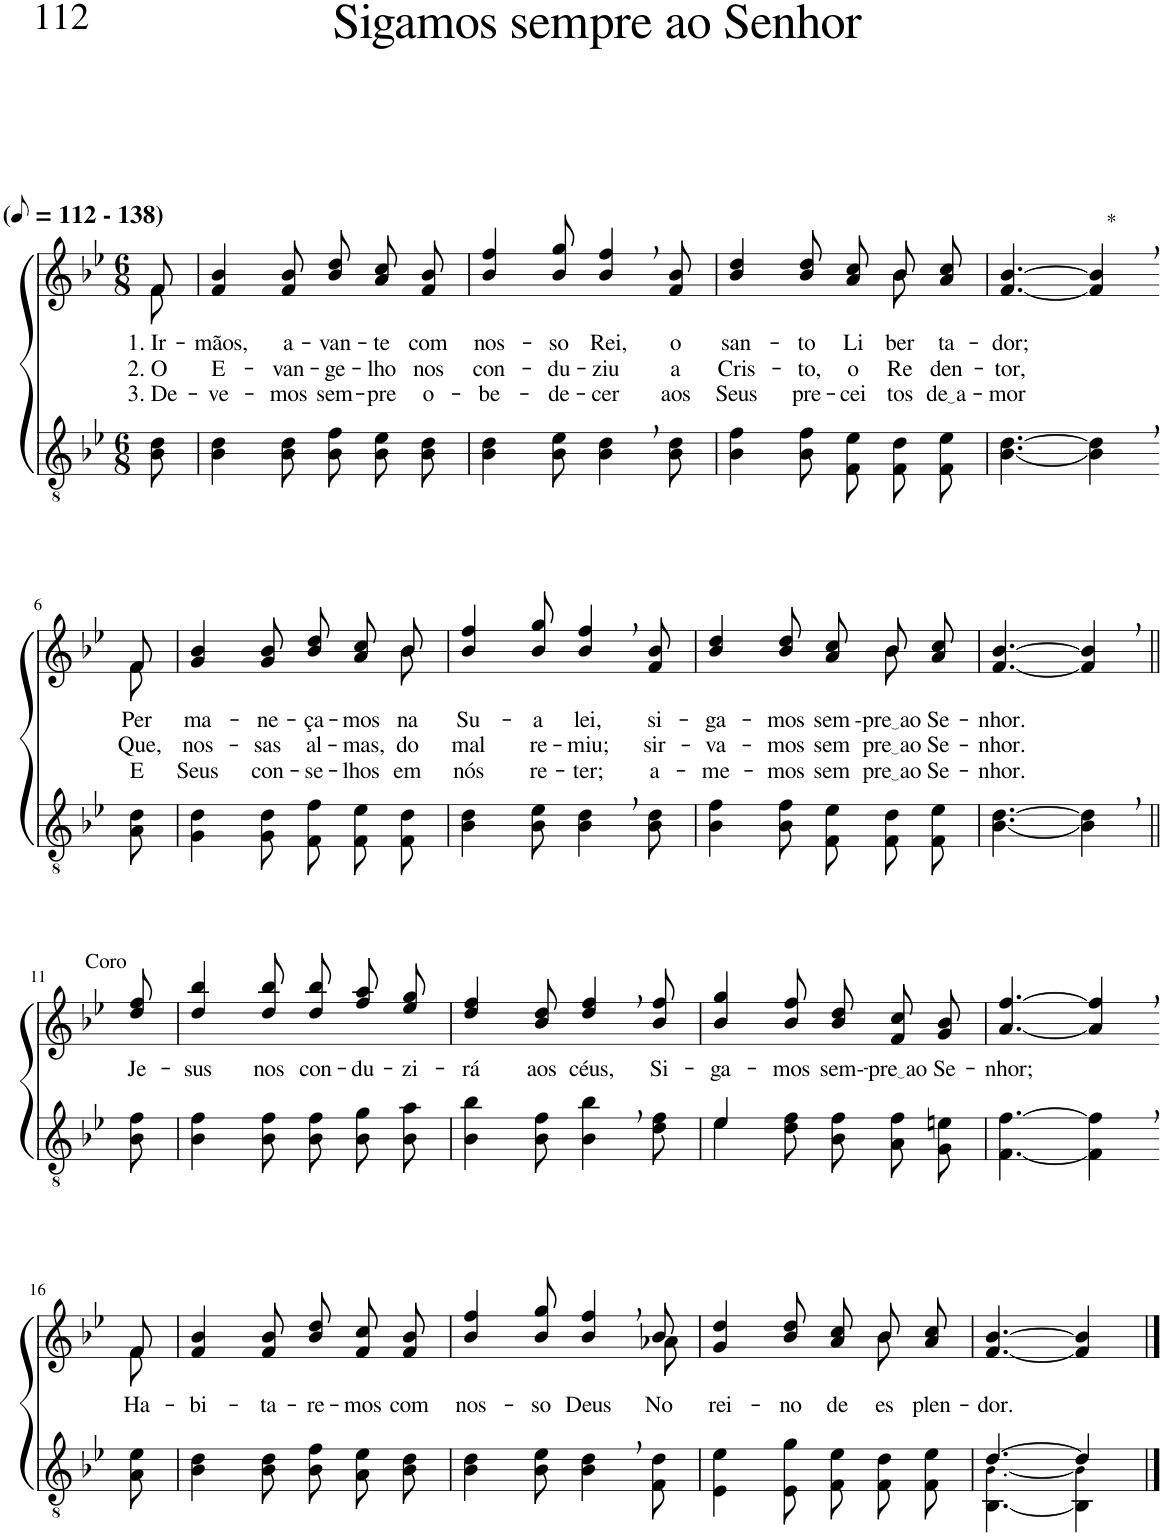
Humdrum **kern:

**kern	**kern	**text	**text	**text
*part2	*part1	*part1	*part1	*part1
*staff2	*staff1	*staff1	*staff1	*staff1
*I"Parte III e IV	*I"Parte I e II	*	*	*
*clefGv2	*clefG2	*	*	*
*Trd4c7	*Trd4c7	*	*	*
*k[b-e-]	*k[b-e-]	*	*	*
*M6/8	*M6/8	*	*	*
*MM56	*MM56	*	*	*
=1	=1	=1	=1	=1
*	*^	*	*	*
!	!LO:TX:a:B:t=(	!	!	!	!
!	!LO:TX:a:B:t=- 138)	!	!	!	!
!	!	!	!LO:LY:b	!LO:LY:b	!LO:LY:b
8B-\ 8d\	8f/	8f\	1. Ir-	2. O	3. De-
=2	=2	=2	=2	=2	=2
!	!	!	!LO:LY:b	!LO:LY:b	!LO:LY:b
*	*v	*v	*	*	*
4B-\ 4d\	4f/ 4b-/	-mãos,	E-	-ve-
!	!	!LO:LY:b	!LO:LY:b	!LO:LY:b
8B-\ 8d\	8f/ 8b-/	a-	-van-	-mos
!	!	!LO:LY:b	!LO:LY:b	!LO:LY:b
8B-\ 8f\L	8b-\ 8dd\L	-van-	-ge-	sem-
!	!	!LO:LY:b	!LO:LY:b	!LO:LY:b
8B-\ 8e-\	8a\ 8cc\	-te	-lho	-pre
!	!	!LO:LY:b	!LO:LY:b	!LO:LY:b
8B-\ 8d\J	8f\ 8b-\J	com	nos	o-
=3	=3	=3	=3	=3
!	!	!LO:LY:b	!LO:LY:b	!LO:LY:b
4B-\ 4d\	4b-/ 4ff/	nos-	con-	-be-
!	!	!LO:LY:b	!LO:LY:b	!LO:LY:b
8B-\ 8e-\	8b-/ 8gg/	-so	-du-	-de-
!	!	!LO:LY:b	!LO:LY:b	!LO:LY:b
4B-\, 4d\,	4b-/, 4ff/,	Rei,	-ziu	-cer
!	!	!LO:LY:b	!LO:LY:b	!LO:LY:b
8B-\ 8d\	8f/ 8b-/	o	a	aos
=4	=4	=4	=4	=4
!	!	!LO:LY:b	!LO:LY:b	!LO:LY:b
*	*^	*	*	*
4B-\ 4f\	4b-/ 4dd/	2ryy	san-	Cris-	Seus
!	!	!	!LO:LY:b	!LO:LY:b	!LO:LY:b
8B-\ 8f\	8b-/ 8dd/	.	-to	-to,	pre-
!	!	!	!LO:LY:b	!LO:LY:b	!LO:LY:b
8F\ 8e-\L	8a\ 8cc\L	.	Li-	o	-cei-
!	!	!	!LO:LY:b	!LO:LY:b	!LO:LY:b
8F\ 8d\	8b-\	8b-\	-ber-	Re-	-tos
!	!	!	!LO:LY:b	!LO:LY:b	!LO:LY:b
8F\ 8e-\J	8a\ 8cc\J	8ryy	-ta-	-den-	de a
=5	=5	=5	=5	=5	=5
!	!	!	!LO:LY:b	!LO:LY:b	!LO:LY:b
*	*v	*v	*	*	*
[4.B-\ [4.d\	[4.f/ [4.b-/	-dor;	-tor,	-mor
!	!LO:TX:a:t=*	!	!	!
4B-\], 4d\],	4f/], 4b-/],	.	.	.
!!LO:LB:g=z
=6-	=6-	=6-	=6-	=6-
!	!	!LO:LY:b	!LO:LY:b	!LO:LY:b
*	*^	*	*	*
8A\ 8d\	8f\	8f/	Per-	Que,	E
=7	=7	=7	=7	=7	=7
!	!	!	!LO:LY:b	!LO:LY:b	!LO:LY:b
4G\ 4d\	2ryy	4g/ 4b-/	-ma-	nos-	Seus
!	!	!	!LO:LY:b	!LO:LY:b	!LO:LY:b
8G\ 8d\	.	8g/ 8b-/	-ne-	-sas	con-
!	!	!	!LO:LY:b	!LO:LY:b	!LO:LY:b
8F/ 8f/L	.	8b-\ 8dd\L	-ça-	al-	-se-
!	!	!	!LO:LY:b	!LO:LY:b	!LO:LY:b
8F/ 8e-/	8ryy	8a\ 8cc\	-mos	-mas,	-lhos
!	!	!	!LO:LY:b	!LO:LY:b	!LO:LY:b
8F/ 8d/J	8b-\	8b-\J	na	do	em
=8	=8	=8	=8	=8	=8
!	!	!	!LO:LY:b	!LO:LY:b	!LO:LY:b
*	*v	*v	*	*	*
4B-\ 4d\	4b-/ 4ff/	Su-	mal	nós
!	!	!LO:LY:b	!LO:LY:b	!LO:LY:b
8B-\ 8e-\	8b-/ 8gg/	-a	re-	re-
!	!	!LO:LY:b	!LO:LY:b	!LO:LY:b
4B-\, 4d\,	4b-/, 4ff/,	lei,	-miu;	-ter;
!	!	!LO:LY:b	!LO:LY:b	!LO:LY:b
8B-\ 8d\	8f/ 8b-/	si-	sir-	a-
=9	=9	=9	=9	=9
!	!	!LO:LY:b	!LO:LY:b	!LO:LY:b
*	*^	*	*	*
4B-\ 4f\	4b-/ 4dd/	2ryy	-ga-	-va-	-me-
!	!	!	!LO:LY:b	!LO:LY:b	!LO:LY:b
8B-\ 8f\	8b-/ 8dd/	.	-mos	-mos	-mos
!	!	!	!LO:LY:b	!LO:LY:b	!LO:LY:b
8F\ 8e-\L	8a\ 8cc\L	.	sem-	sem-	sem-
!	!	!	!LO:LY:b	!LO:LY:b	!LO:LY:b
8F\ 8d\	8b-\	8b-\	-pre ao	pre ao	pre ao
!	!	!	!LO:LY:b	!LO:LY:b	!LO:LY:b
8F\ 8e-\J	8a\ 8cc\J	8ryy	Se-	Se-	Se-
=10	=10	=10	=10	=10	=10
!	!	!	!LO:LY:b	!LO:LY:b	!LO:LY:b
*	*v	*v	*	*	*
[4.B-\ [4.d\	[4.f/ [4.b-/	-nhor.	-nhor.	-nhor.
4B-\], 4d\],	4f/], 4b-/],	.	.	.
!!LO:LB:g=z
=11||	=11||	=11||	=11||	=11||
!	!LO:TX:a:t=Coro	!	!	!
!	!	!LO:LY:b	!	!
8B-\ 8f\	8dd/ 8ff/	Je-	.	.
=12	=12	=12	=12	=12
!	!	!LO:LY:b	!	!
4B-\ 4f\	4dd/ 4bb-/	-sus	.	.
!	!	!LO:LY:b	!	!
8B-\ 8f\	8dd/ 8bb-/	nos	.	.
!	!	!LO:LY:b	!	!
8B-\ 8f\L	8dd\ 8bb-\L	con-	.	.
!	!	!LO:LY:b	!	!
8B-\ 8g\	8ff\ 8aa\	-du-	.	.
!	!	!LO:LY:b	!	!
8B-\ 8a\J	8ee-\ 8gg\J	-zi-	.	.
=13	=13	=13	=13	=13
!	!	!LO:LY:b	!	!
4B-\ 4b-\	4dd/ 4ff/	-rá	.	.
!	!	!LO:LY:b	!	!
8B-\ 8f\	8b-/ 8dd/	aos	.	.
!	!	!LO:LY:b	!	!
4B-\, 4b-\,	4dd/, 4ff/,	céus,	.	.
!	!	!LO:LY:b	!	!
8d\ 8f\	8b-/ 8ff/	Si-	.	.
=14	=14	=14	=14	=14
*^	*	*	*	*
!	!	!	!LO:LY:b	!	!
4e-/	4e-\	4b-/ 4gg/	-ga-	.	.
!	!	!	!LO:LY:b	!	!
2ryy	8d\ 8f\	8b-/ 8ff/	-mos	.	.
!	!	!	!LO:LY:b	!	!
.	8B-\ 8f\L	8b-\ 8dd\L	sem--	.	.
!	!	!	!LO:LY:b	!	!
.	8A\ 8f\	8f\ 8cc\	pre ao	.	.
!	!	!	!LO:LY:b	!	!
.	8G\ 8en\J	8g\ 8b-\J	Se-	.	.
=15	=15	=15	=15	=15	=15
!	!	!	!LO:LY:b	!	!
*v	*v	*	*	*	*
[4.F\ [4.f\	[4.a/ [4.ff/	-nhor;	.	.
4F\], 4f\],	4a/], 4ff/],	.	.	.
!!LO:LB:g=z
=16-	=16-	=16-	=16-	=16-
*	*^	*	*	*
!	!	!	!LO:LY:b	!	!
8A\ 8e-\	8f/	8f\	Ha-	.	.
=17	=17	=17	=17	=17	=17
!	!	!	!LO:LY:b	!	!
*	*v	*v	*	*	*
4B-\ 4d\	4f/ 4b-/	-bi-	.	.
!	!	!LO:LY:b	!	!
8B-\ 8d\	8f/ 8b-/	-ta-	.	.
!	!	!LO:LY:b	!	!
8B-\ 8f\L	8b-\ 8dd\L	-re-	.	.
!	!	!LO:LY:b	!	!
8A\ 8e-\	8f\ 8cc\	-mos	.	.
!	!	!LO:LY:b	!	!
8B-\ 8d\J	8f\ 8b-\J	com	.	.
=18	=18	=18	=18	=18
!	!	!LO:LY:b	!	!
*	*^	*	*	*
4B-\ 4d\	4b-/ 4ff/	8ryy	nos-	.	.
!	!	!	!LO:LY:b	!	!
*	*v	*v	*	*	*
8B-\ 8e-\	8b-/ 8gg/	-so	.	.
!	!	!LO:LY:b	!	!
4B-\, 4d\,	4b-/, 4ff/,	Deus	.	.
*	*^	*	*	*
!	!	!	!LO:LY:b	!	!
8F\ 8d\	8b-/	8a-X\	No	.	.
=19	=19	=19	=19	=19	=19
!	!	!	!LO:LY:b	!	!
4E-\ 4e-\	4g/ 4dd/	2ryy	rei-	.	.
!	!	!	!LO:LY:b	!	!
8E-\ 8g\	8b-/ 8dd/	.	-no	.	.
!	!	!	!LO:LY:b	!	!
8F\ 8e-\L	8a\ 8cc\L	.	de	.	.
!	!	!	!LO:LY:b	!	!
8F\ 8d\	8b-\	8b-\	es-	.	.
!	!	!	!LO:LY:b	!	!
8F\ 8e-\J	8a\ 8cc\J	8ryy	-plen-	.	.
=20	=20	=20	=20	=20	=20
*^	*	*	*	*	*
!	!	!	!	!LO:LY:b	!	!
*	*	*v	*v	*	*	*
[4.d/	[4.BB-\ [4.B-!\	[4.f/ [4.b-/	-dor.	.	.
4d/]	4BB-\] 4B-!\]	4f/] 4b-/]	.	.	.
*v	*v	*	*	*	*
==	==	==	==	==
*-	*-	*-	*-	*-
